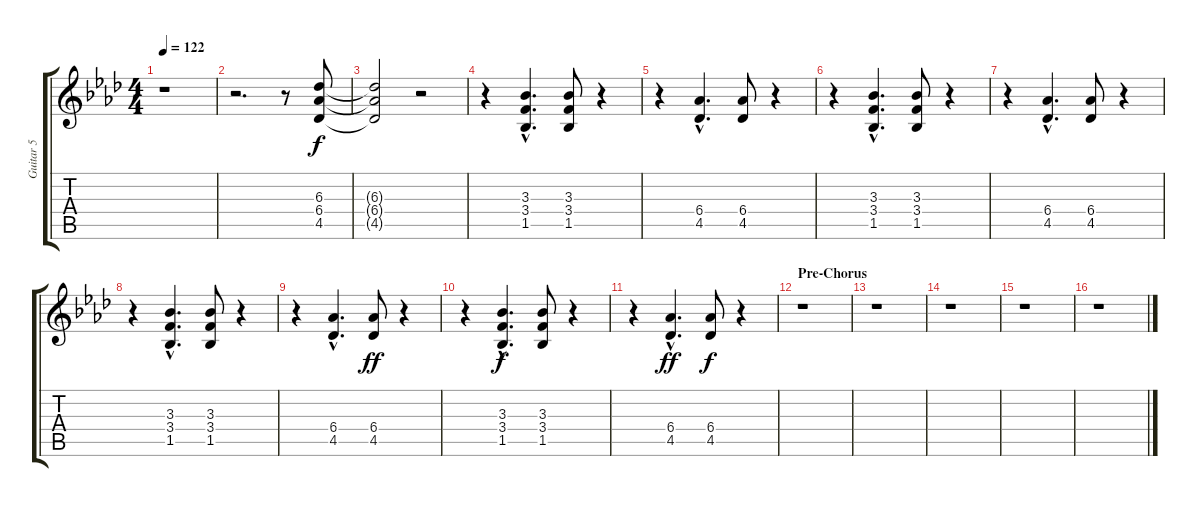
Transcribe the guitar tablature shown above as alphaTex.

\track ("Guitar 5" "Guitar 5") {instrument overdrivenguitar}
\staff {score tabs}
\tuning (E4 B3 G3 D3 A2 E2) {hide}
\ts (4 4)
\tempo 122
\clef g2
\ks ab
r.1{dy f} |
r.2{d} r.8 (6.3 6.4 4.5).8 |
(6.3{t} 6.4{t} 4.5{t}).2 r.2 |
r.4 (3.3{hac} 3.4{hac} 1.5{hac}).4{d} (3.3 3.4 1.5).8 r.4 |
r.4 (6.4{hac} 4.5{hac}).4{d} (6.4 4.5).8 r.4 |
r.4 (3.3{hac} 3.4{hac} 1.5{hac}).4{d} (3.3 3.4 1.5).8 r.4 |
r.4 (6.4{hac} 4.5{hac}).4{d} (6.4 4.5).8 r.4 |
r.4 (3.3{hac} 3.4{hac} 1.5{hac}).4{d} (3.3 3.4 1.5).8 r.4 |
r.4 (6.4{hac} 4.5{hac}).4{d} (6.4 4.5).8{dy ff} r.4 |
r.4 (3.3{hac} 3.4{hac} 1.5{hac}).4{d dy f} (3.3 3.4 1.5).8 r.4 |
r.4 (6.4{hac} 4.5{hac}).4{d dy ff} (6.4 4.5).8{dy f} r.4 |
\section ("" "Pre-Chorus")
r.1 |
r.1 |
r.1 |
r.1 |
r.1
